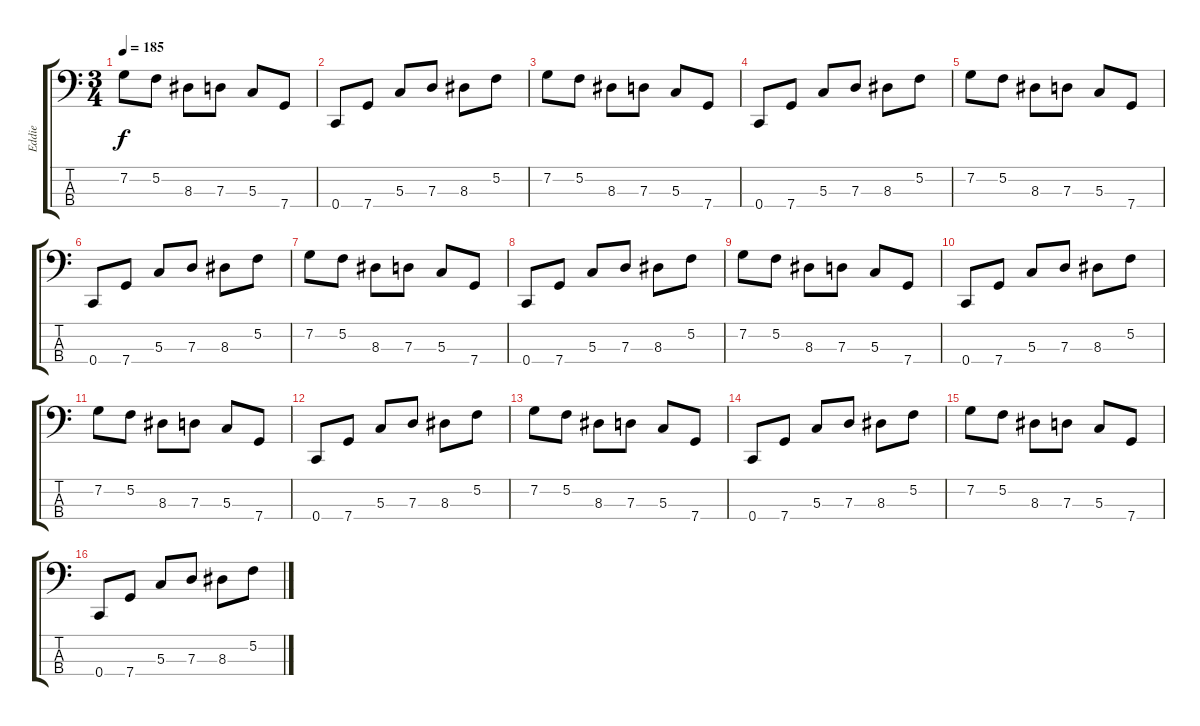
\track ("Eddie" "Eddie") {instrument electricbasspick}
\staff {score tabs}
\tuning (F2 C2 G1 C1) {hide}
\ts (3 4)
\tempo 185
\clef f4
\ks c
7.2.8{dy f} 5.2.8 8.3.8 7.3.8 5.3.8 7.4.8 |
0.4.8 7.4.8 5.3.8 7.3.8 8.3.8 5.2.8 |
7.2.8 5.2.8 8.3.8 7.3.8 5.3.8 7.4.8 |
0.4.8 7.4.8 5.3.8 7.3.8 8.3.8 5.2.8 |
7.2.8 5.2.8 8.3.8 7.3.8 5.3.8 7.4.8 |
0.4.8 7.4.8 5.3.8 7.3.8 8.3.8 5.2.8 |
7.2.8 5.2.8 8.3.8 7.3.8 5.3.8 7.4.8 |
0.4.8 7.4.8 5.3.8 7.3.8 8.3.8 5.2.8 |
7.2.8 5.2.8 8.3.8 7.3.8 5.3.8 7.4.8 |
0.4.8 7.4.8 5.3.8 7.3.8 8.3.8 5.2.8 |
7.2.8 5.2.8 8.3.8 7.3.8 5.3.8 7.4.8 |
0.4.8 7.4.8 5.3.8 7.3.8 8.3.8 5.2.8 |
7.2.8 5.2.8 8.3.8 7.3.8 5.3.8 7.4.8 |
0.4.8 7.4.8 5.3.8 7.3.8 8.3.8 5.2.8 |
7.2.8 5.2.8 8.3.8 7.3.8 5.3.8 7.4.8 |
0.4.8 7.4.8 5.3.8 7.3.8 8.3.8 5.2.8
